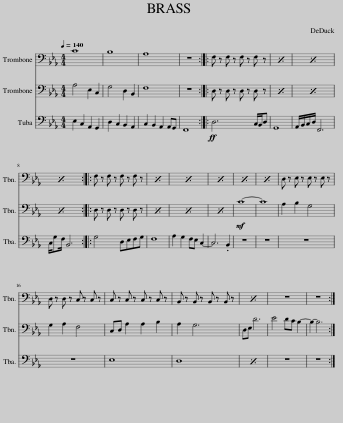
X:1
%%score 1 2 3
L:1/8
Q:1/4=140
M:4/4
I:linebreak $
K:Eb
V:1 bass
V:2 bass
V:3 bass
V:1
 C8 | B,8 | A,8 | z8 :: F, z F, z F, z F, z | %5
 x8 | x8 |$ x8 :: F, z F, z F, z F, z | x8 | %10
 x8 | x8 | x8 | x8 | D, z E, z E, z E, z |$ %15
 D, z D, z C, z C, z | C, z C, z C, z C, z | B,, z B,, z B,, z B,, z | x8 | z8 | %20
 z8 :| %21
V:2
 A,4 E,2 C,2 | G,4 D,2 B,,2 | F,8 | z8 :: D, z D, z D, z D, z | %5
 x8 | x8 |$ x8 :: D, z D, z D, z D, z | x8 | %10
 x8 | x8 |!mf! C8- | C8 | A,2 B,2 G,4 |$ %15
 G,2 A,2 F,4 | C,D, A,2 A,2 B,2 | A,2 G,6 | D,E, D6 | E4 DC B,2- | %20
 B,2- B,6 :| %21
V:3
 E,2 C,2 A,,2 G,,2 | D,2 C,2 B,,2 A,,2 | C,2 B,,2 A,,2 A,,G,, | F,,8 ::!ff! D,6 C,/B,,/D, | %5
 G,,8 | A,,/B,,/C,/D,/ F,,6 |$ C,/G,F,/ B,,6 :: G,4 D,E,F,G, | F,8 | %10
 A,2 G,2 F,E, C,2- | C,6 B,,2 | z8 | z8 | z8 |$ %15
 z8 | E,8 | D,8 | x8 | z8 | %20
 z8 :| %21
